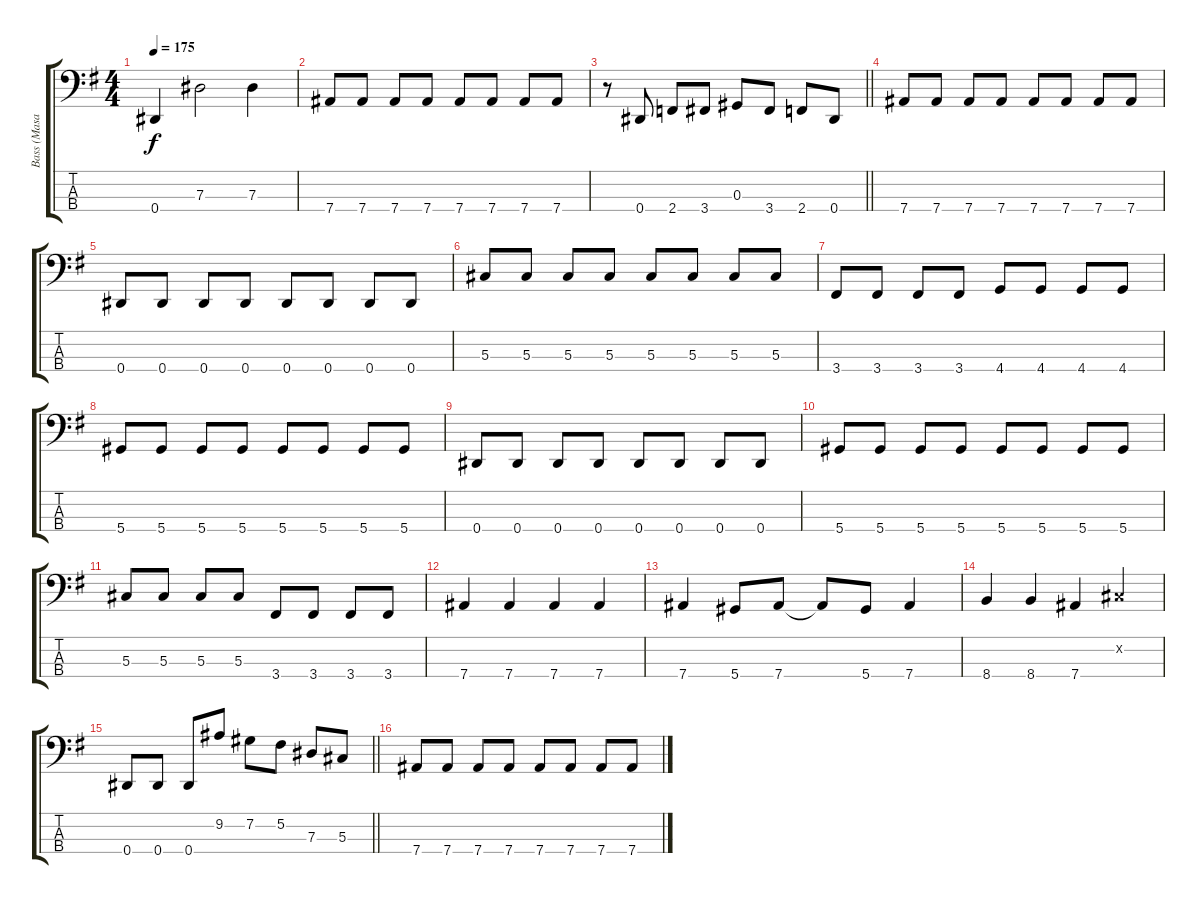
\track ("Bass (Masaki)" "Bass (Masa") {instrument electricbassfinger}
\staff {score tabs}
\tuning (Gb2 Db2 Ab1 Eb1) {hide}
\ts (4 4)
\tempo 175
\clef f4
\ks g
0.4.4{dy f} 7.3.2 7.3.4 |
7.4.8 7.4.8 7.4.8 7.4.8 7.4.8 7.4.8 7.4.8 7.4.8 |
\barLineRight lightlight
r.8 0.4.8 2.4.8 3.4.8 0.3.8 3.4.8 2.4.8 0.4.8 |
7.4.8 7.4.8 7.4.8 7.4.8 7.4.8 7.4.8 7.4.8 7.4.8 |
0.4.8 0.4.8 0.4.8 0.4.8 0.4.8 0.4.8 0.4.8 0.4.8 |
5.3.8 5.3.8 5.3.8 5.3.8 5.3.8 5.3.8 5.3.8 5.3.8 |
3.4.8 3.4.8 3.4.8 3.4.8 4.4.8 4.4.8 4.4.8 4.4.8 |
5.4.8 5.4.8 5.4.8 5.4.8 5.4.8 5.4.8 5.4.8 5.4.8 |
0.4.8 0.4.8 0.4.8 0.4.8 0.4.8 0.4.8 0.4.8 0.4.8 |
5.4.8 5.4.8 5.4.8 5.4.8 5.4.8 5.4.8 5.4.8 5.4.8 |
5.3.8 5.3.8 5.3.8 5.3.8 3.4.8 3.4.8 3.4.8 3.4.8 |
7.4.4 7.4.4 7.4.4 7.4.4 |
7.4.4 5.4.8 7.4.8 7.4{t}.8 5.4.8 7.4.4 |
8.4.4 8.4.4 7.4.4 0.2{x}.4 |
\barLineRight lightlight
0.4.8 0.4.8 0.4.8 9.2.8 7.2.8 5.2.8 7.3.8 5.3.8 |
7.4.8 7.4.8 7.4.8 7.4.8 7.4.8 7.4.8 7.4.8 7.4.8
